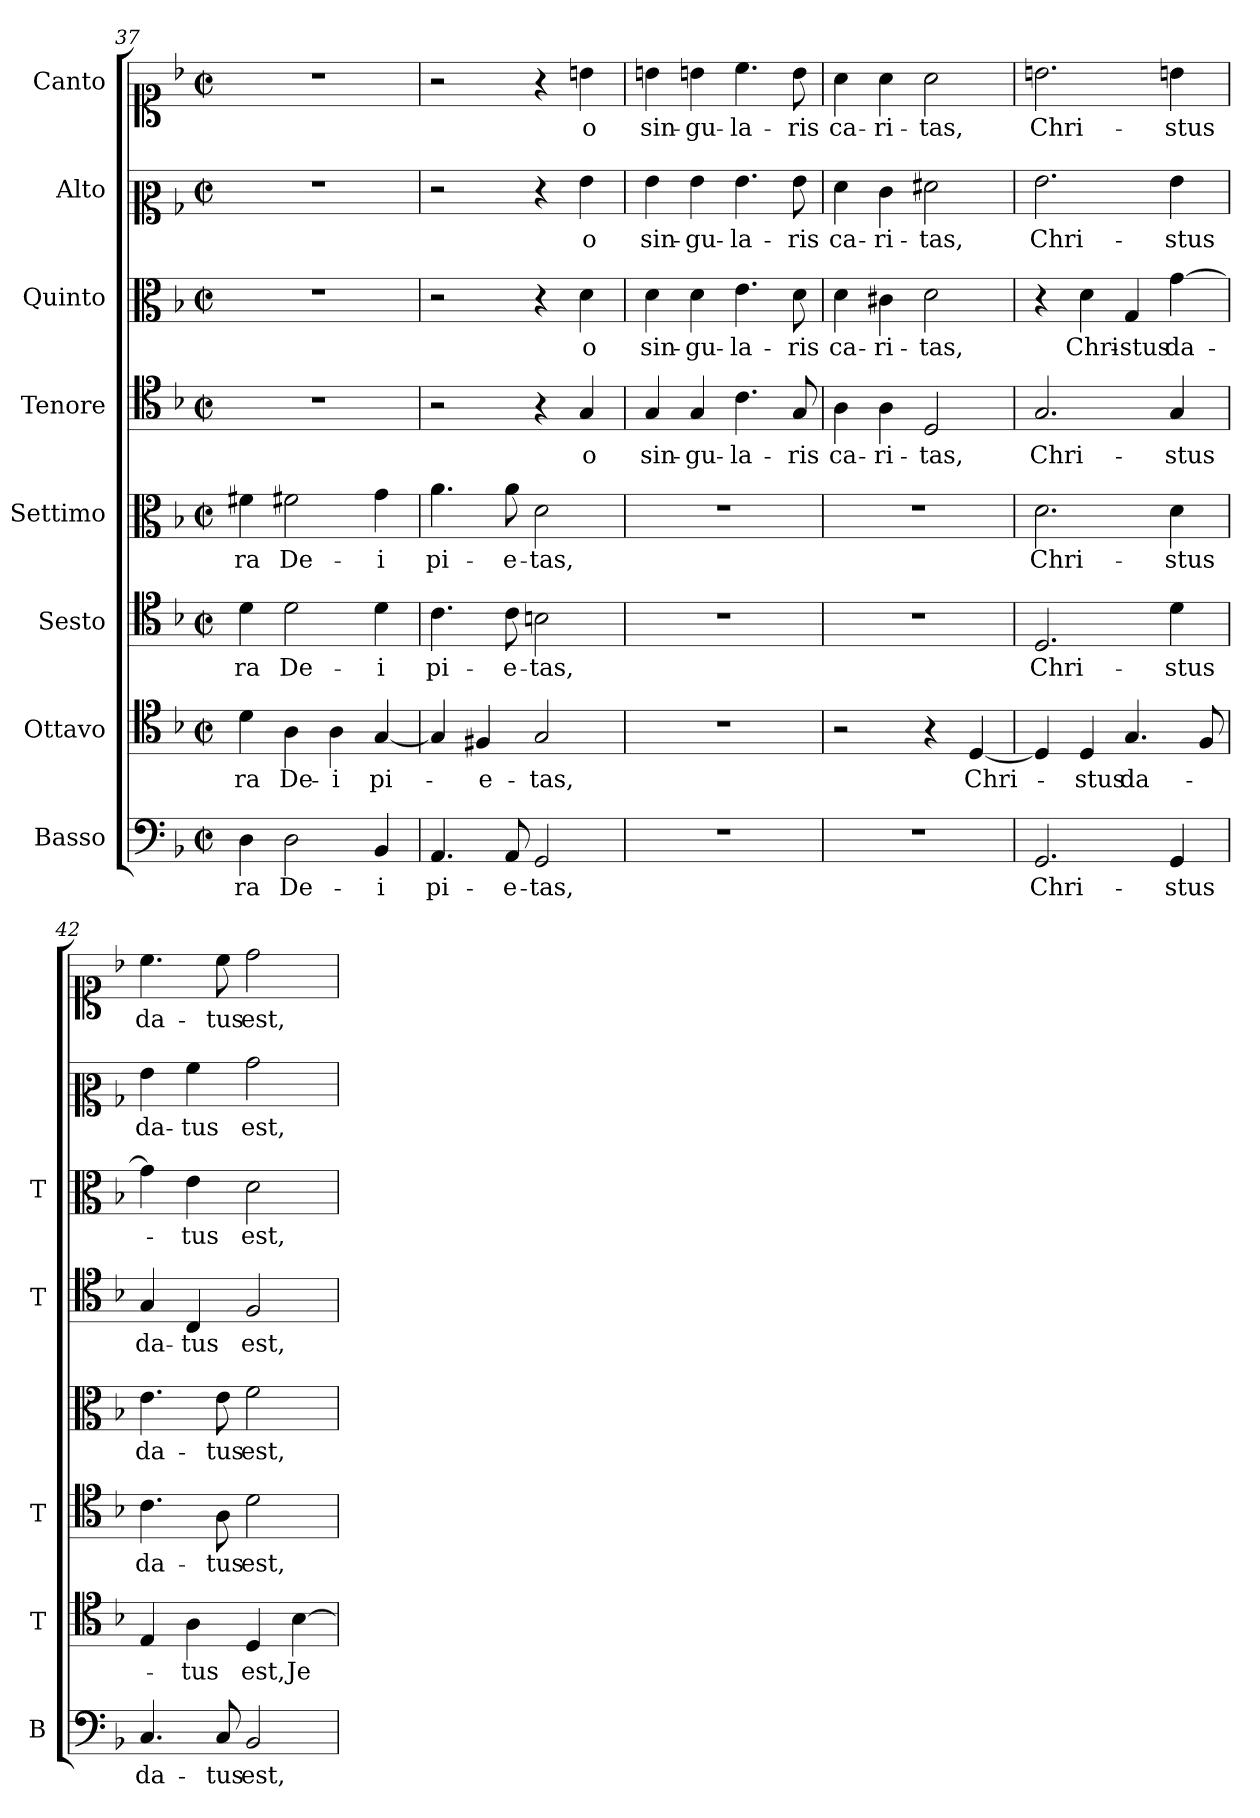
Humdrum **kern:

**kern	**text	**kern	**text	**kern	**text	**kern	**text	**kern	**text	**kern	**text	**kern	**text	**kern	**text
*part8	*part8	*part7	*part7	*part6	*part6	*part5	*part5	*part4	*part4	*part3	*part3	*part2	*part2	*part1	*part1
*staff8	*staff8	*staff7	*staff7	*staff6	*staff6	*staff5	*staff5	*staff4	*staff4	*staff3	*staff3	*staff2	*staff2	*staff1	*staff1
*I"Basso	*	*I"Ottavo	*	*I"Sesto	*	*I"Settimo	*	*I"Tenore	*	*I"Quinto	*	*I"Alto	*	*I"Canto	*
*I'B	*	*I'T	*	*I'T	*	*	*	*I'T	*	*I'T	*	*	*	*	*
*clefF4	*	*clefC4	*	*clefC4	*	*clefC3	*	*clefC4	*	*clefC3	*	*clefC2	*	*clefC1	*
*k[b-]	*	*k[b-]	*	*k[b-]	*	*k[b-]	*	*k[b-]	*	*k[b-]	*	*k[b-]	*	*k[b-]	*
*F:	*	*F:	*	*F:	*	*F:	*	*F:	*	*F:	*	*F:	*	*F:	*
*M2/2	*	*M2/2	*	*M2/2	*	*M2/2	*	*M2/2	*	*M2/2	*	*M2/2	*	*M2/2	*
*met(c|)	*	*met(c|)	*	*met(c|)	*	*met(c|)	*	*met(c|)	*	*met(c|)	*	*met(c|)	*	*met(c|)	*
=37	=37	=37	=37	=37	=37	=37	=37	=37	=37	=37	=37	=37	=37	=37	=37
!	!LO:LY:b	!	!LO:LY:b	!	!LO:LY:b	!	!LO:LY:b	!	!	!	!	!	!	!	!
4D\	-ra	4d\	-ra	4d\	-ra	4f#X\	-ra	1r	.	1r	.	1r	.	1r	.
!	!LO:LY:b	!	!LO:LY:b	!	!LO:LY:b	!	!LO:LY:b	!	!	!	!	!	!	!	!
2D\	De-	4A\	De-	2d\	De-	2f#X\	De-	.	.	.	.	.	.	.	.
!	!	!	!LO:LY:b	!	!	!	!	!	!	!	!	!	!	!	!
.	.	4A\	-i	.	.	.	.	.	.	.	.	.	.	.	.
!	!LO:LY:b	!	!LO:LY:b	!	!LO:LY:b	!	!LO:LY:b	!	!	!	!	!	!	!	!
4BB-/	-i	[<4G/	pi-	4d\	-i	4g\	-i	.	.	.	.	.	.	.	.
=38	=38	=38	=38	=38	=38	=38	=38	=38	=38	=38	=38	=38	=38	=38	=38
!	!LO:LY:b	!	!	!	!LO:LY:b	!	!LO:LY:b	!	!	!	!	!	!	!	!
4.AA/	pi-	4G/]	.	4.c\	pi-	4.a\	pi-	2r	.	2r	.	2r	.	2r	.
!	!	!	!LO:LY:b	!	!	!	!	!	!	!	!	!	!	!	!
.	.	4F#X/	-e-	.	.	.	.	.	.	.	.	.	.	.	.
!	!LO:LY:b	!	!	!	!LO:LY:b	!	!LO:LY:b	!	!	!	!	!	!	!	!
8AA/	-e-	.	.	8c\	-e-	8a\	-e-	.	.	.	.	.	.	.	.
!	!LO:LY:b	!	!LO:LY:b	!	!LO:LY:b	!	!LO:LY:b	!	!	!	!	!	!	!	!
2GG/	-tas,	2G/	-tas,	2Bn\	-tas,	2d\	-tas,	4r	.	4r	.	4r	.	4r	.
!	!	!	!	!	!	!	!	!	!LO:LY:b	!	!LO:LY:b	!	!LO:LY:b	!	!LO:LY:b
.	.	.	.	.	.	.	.	4G/	o	4d\	o	4g\	o	4bn\	o
=39	=39	=39	=39	=39	=39	=39	=39	=39	=39	=39	=39	=39	=39	=39	=39
!	!	!	!	!	!	!	!	!	!LO:LY:b	!	!LO:LY:b	!	!LO:LY:b	!	!LO:LY:b
1r	.	1r	.	1r	.	1r	.	4G/	sin-	4d\	sin-	4g\	sin-	4bn\	sin-
!	!	!	!	!	!	!	!	!	!LO:LY:b	!	!LO:LY:b	!	!LO:LY:b	!	!LO:LY:b
.	.	.	.	.	.	.	.	4G/	-gu-	4d\	-gu-	4g\	-gu-	4bn\	-gu-
!	!	!	!	!	!	!	!	!	!LO:LY:b	!	!LO:LY:b	!	!LO:LY:b	!	!LO:LY:b
.	.	.	.	.	.	.	.	4.c\	-la-	4.e\	-la-	4.g\	-la-	4.cc\	-la-
!	!	!	!	!	!	!	!	!	!LO:LY:b	!	!LO:LY:b	!	!LO:LY:b	!	!LO:LY:b
.	.	.	.	.	.	.	.	8G/	-ris	8d\	-ris	8g\	-ris	8b\	-ris
=40	=40	=40	=40	=40	=40	=40	=40	=40	=40	=40	=40	=40	=40	=40	=40
!	!	!	!	!	!	!	!	!	!LO:LY:b	!	!LO:LY:b	!	!LO:LY:b	!	!LO:LY:b
1r	.	2r	.	1r	.	1r	.	4A\	ca-	4d\	ca-	4f\	ca-	4a\	ca-
!	!	!	!	!	!	!	!	!	!LO:LY:b	!	!LO:LY:b	!	!LO:LY:b	!	!LO:LY:b
.	.	.	.	.	.	.	.	4A\	-ri-	4c#X\	-ri-	4e\	-ri-	4a\	-ri-
!	!	!	!	!	!	!	!	!	!LO:LY:b	!	!LO:LY:b	!	!LO:LY:b	!	!LO:LY:b
.	.	4r	.	.	.	.	.	2D/	-tas,	2d\	-tas,	2f#X\	-tas,	2a\	-tas,
!	!	!	!LO:LY:b	!	!	!	!	!	!	!	!	!	!	!	!
.	.	[<4D/	Chri-	.	.	.	.	.	.	.	.	.	.	.	.
=41	=41	=41	=41	=41	=41	=41	=41	=41	=41	=41	=41	=41	=41	=41	=41
!	!LO:LY:b	!	!	!	!LO:LY:b	!	!LO:LY:b	!	!LO:LY:b	!	!	!	!LO:LY:b	!	!LO:LY:b
2.GG/	Chri-	4D/]	.	2.D/	Chri-	2.d\	Chri-	2.G/	Chri-	4r	.	2.g\	Chri-	2.bn\	Chri-
!	!	!	!LO:LY:b	!	!	!	!	!	!	!	!LO:LY:b	!	!	!	!
.	.	4D/	-stus	.	.	.	.	.	.	4d\	Chri-	.	.	.	.
!	!	!	!LO:LY:b	!	!	!	!	!	!	!	!LO:LY:b	!	!	!	!
.	.	4.G/	da-	.	.	.	.	.	.	4G/	-stus	.	.	.	.
!	!LO:LY:b	!	!	!	!LO:LY:b	!	!LO:LY:b	!	!LO:LY:b	!	!LO:LY:b	!	!LO:LY:b	!	!LO:LY:b
4GG/	-stus	.	.	4d\	-stus	4d\	-stus	4G/	-stus	[>4g\	da-	4g\	-stus	4bn\	-stus
.	.	8F/	.	.	.	.	.	.	.	.	.	.	.	.	.
!!LO:PB:g=z
=42	=42	=42	=42	=42	=42	=42	=42	=42	=42	=42	=42	=42	=42	=42	=42
!	!LO:LY:b	!	!	!	!LO:LY:b	!	!LO:LY:b	!	!LO:LY:b	!	!	!	!LO:LY:b	!	!LO:LY:b
4.C/	da-	4E/	.	4.c\	da-	4.e\	da-	4G/	da-	4g\]	.	4g\	da-	4.cc\	da-
!	!	!	!LO:LY:b	!	!	!	!	!	!LO:LY:b	!	!LO:LY:b	!	!LO:LY:b	!	!
.	.	4A\	-tus	.	.	.	.	4C/	-tus	4e\	-tus	4a\	-tus	.	.
!	!LO:LY:b	!	!	!	!LO:LY:b	!	!LO:LY:b	!	!	!	!	!	!	!	!LO:LY:b
8C/	-tus	.	.	8A\	-tus	8e\	-tus	.	.	.	.	.	.	8cc\	-tus
!	!LO:LY:b	!	!LO:LY:b	!	!LO:LY:b	!	!LO:LY:b	!	!LO:LY:b	!	!LO:LY:b	!	!LO:LY:b	!	!LO:LY:b
2BB-/	est,	4D/	est,	2d\	est,	2f\	est,	2F/	est,	2d\	est,	2b-\	est,	2dd\	est,
!	!	!	!LO:LY:b	!	!	!	!	!	!	!	!	!	!	!	!
.	.	[>4B-\	Je-	.	.	.	.	.	.	.	.	.	.	.	.
=	=	=	=	=	=	=	=	=	=	=	=	=	=	=	=
*-	*-	*-	*-	*-	*-	*-	*-	*-	*-	*-	*-	*-	*-	*-	*-
